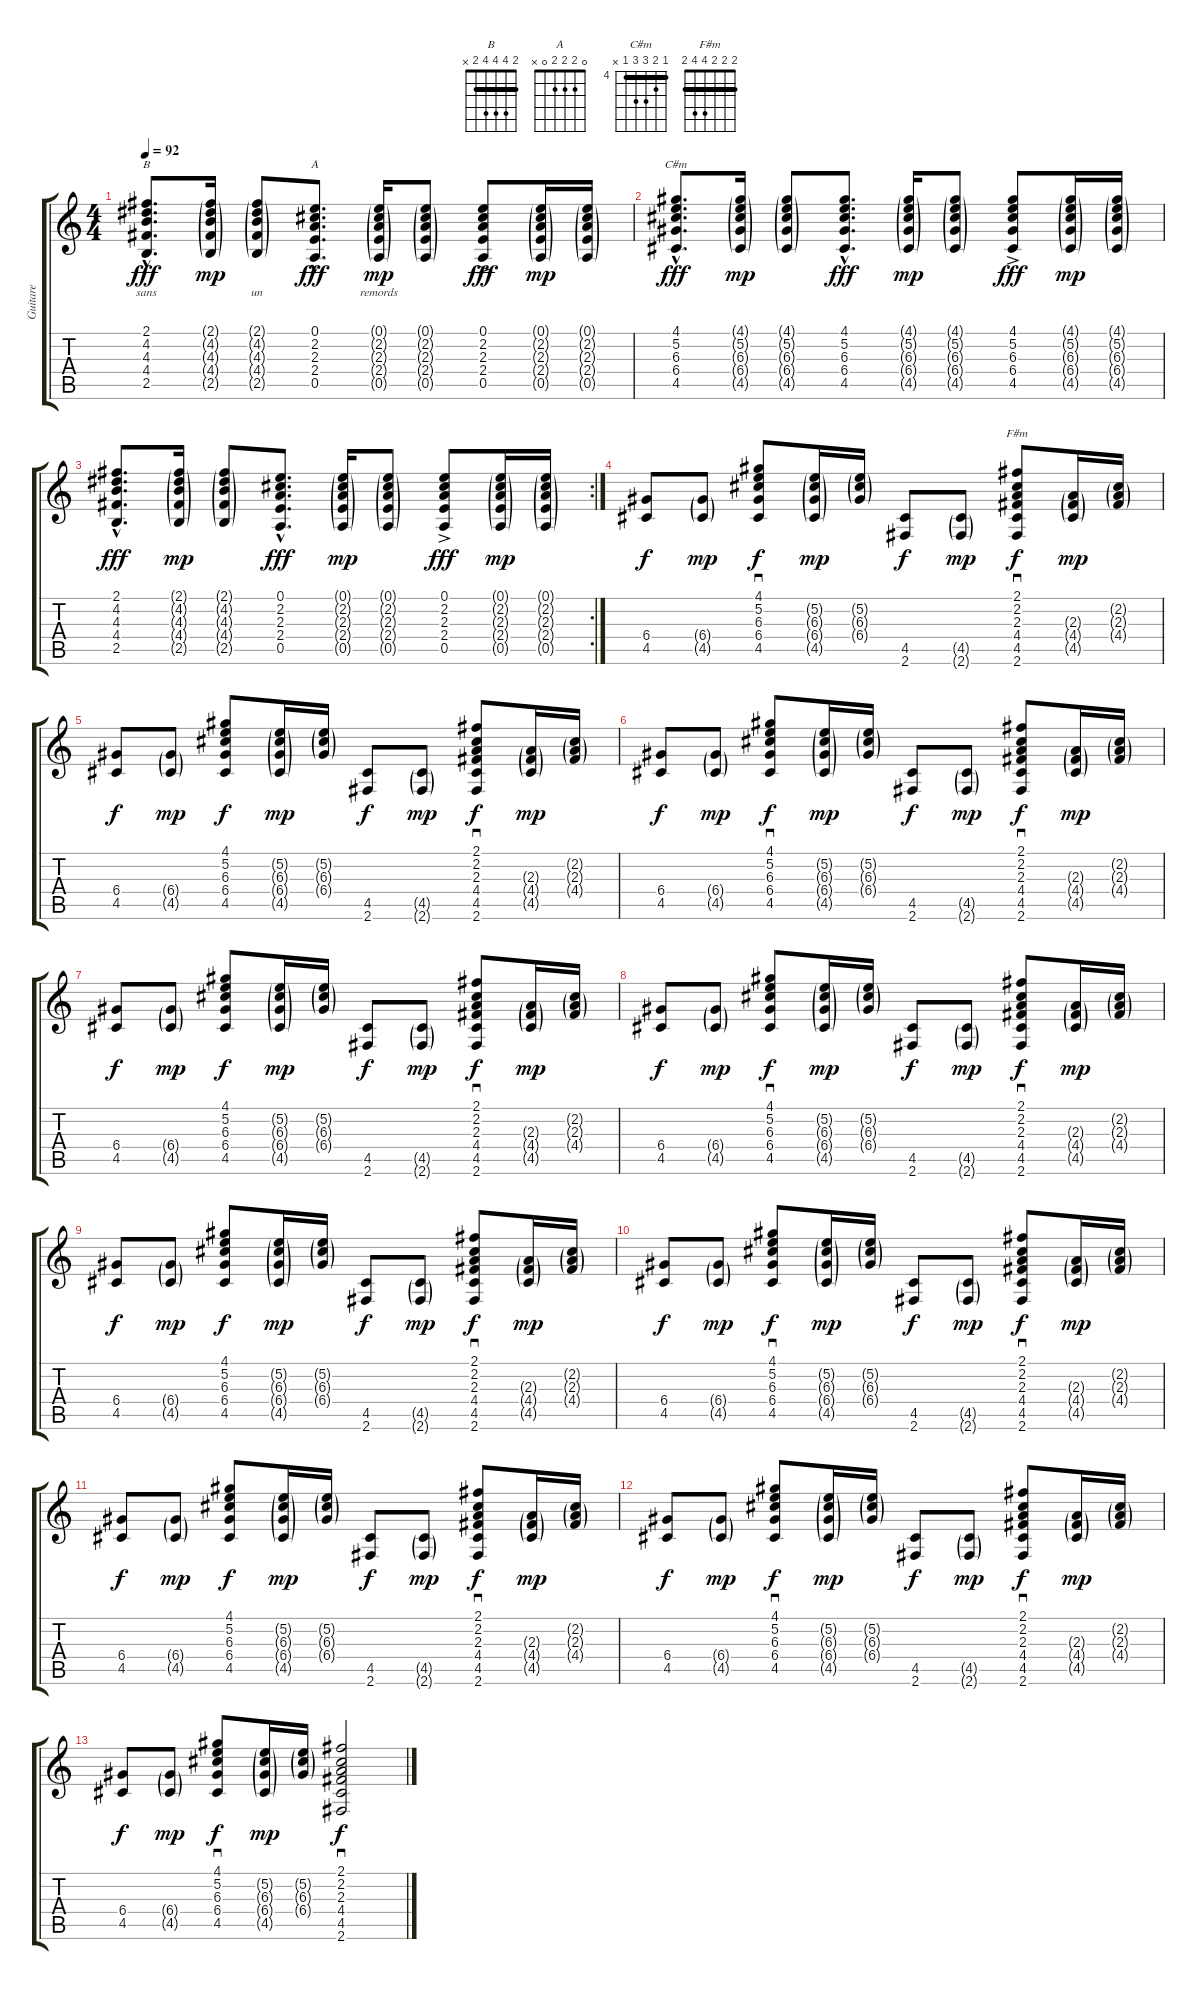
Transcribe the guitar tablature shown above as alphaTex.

\track ("Guitare" "Guitare") {instrument acousticguitarnylon}
\staff {score tabs}
\tuning (E4 B3 G3 D3 A2 E2) {hide}
\chord ("B" 2 4 4 4 2 x) {barre 2}
\chord ("A" 0 2 2 2 0 x)
\chord ("C#m" 4 5 6 6 4 x) {firstfret 4 barre 4}
\chord ("F#m" 2 2 2 4 4 2) {barre 2}
\ts (4 4)
\tempo 92
\clef g2
\ks c
(2.1{hac} 4.2{hac} 4.3{hac} 4.4{hac} 2.5{hac}).8{d ch "B" lyrics (0 "sans") lyrics (1 "") lyrics (2 "") lyrics (3 "") lyrics (4 "") dy fff} (2.1{g} 4.2{g} 4.3{g} 4.4{g} 2.5{g}).16{lyrics (0 "") lyrics (1 "") lyrics (2 "") lyrics (3 "") lyrics (4 "") dy mp} (2.1{g} 4.2{g} 4.3{g} 4.4{g} 2.5{g}).8{lyrics (0 "un") lyrics (1 "") lyrics (2 "") lyrics (3 "") lyrics (4 "")} (0.1{hac} 2.2{hac} 2.3{hac} 2.4{hac} 0.5{hac}).8{d ch "A" lyrics (0 "") lyrics (1 "") lyrics (2 "") lyrics (3 "") lyrics (4 "") dy fff} (0.1{g} 2.2{g} 2.3{g} 2.4{g} 0.5{g}).16{lyrics (0 "remords") lyrics (1 "") lyrics (2 "") lyrics (3 "") lyrics (4 "") dy mp} (0.1{g} 2.2{g} 2.3{g} 2.4{g} 0.5{g}).8 (0.1{ac} 2.2 2.3 2.4 0.5).8{dy fff} (0.1{g} 2.2{g} 2.3{g} 2.4{g} 0.5{g}).16{dy mp} (0.1{g} 2.2{g} 2.3{g} 2.4{g} 0.5{g}).16 |
(4.1{hac} 5.2{hac} 6.3{hac} 6.4{hac} 4.5{hac}).8{d ch "C#m" dy fff} (4.1{g} 5.2{g} 6.3{g} 6.4{g} 4.5{g}).16{dy mp} (4.1{g} 5.2{g} 6.3{g} 6.4{g} 4.5{g}).8 (4.1{hac} 5.2{hac} 6.3{hac} 6.4{hac} 4.5{hac}).8{d dy fff} (4.1{g} 5.2{g} 6.3{g} 6.4{g} 4.5{g}).16{dy mp} (4.1{g} 5.2{g} 6.3{g} 6.4{g} 4.5{g}).8 (4.1{ac} 5.2 6.3 6.4 4.5).8{dy fff} (4.1{g} 5.2{g} 6.3{g} 6.4{g} 4.5{g}).16{dy mp} (4.1{g} 5.2{g} 6.3{g} 6.4{g} 4.5{g}).16 |
\rc 2
(2.1{hac} 4.2{hac} 4.3{hac} 4.4{hac} 2.5{hac}).8{d dy fff} (2.1{g} 4.2{g} 4.3{g} 4.4{g} 2.5{g}).16{dy mp} (2.1{g} 4.2{g} 4.3{g} 4.4{g} 2.5{g}).8 (0.1{hac} 2.2{hac} 2.3{hac} 2.4{hac} 0.5{hac}).8{d dy fff} (0.1{g} 2.2{g} 2.3{g} 2.4{g} 0.5{g}).16{dy mp} (0.1{g} 2.2{g} 2.3{g} 2.4{g} 0.5{g}).8 (0.1{ac} 2.2 2.3 2.4 0.5).8{dy fff} (0.1{g} 2.2{g} 2.3{g} 2.4{g} 0.5{g}).16{dy mp} (0.1{g} 2.2{g} 2.3{g} 2.4{g} 0.5{g}).16 |
(6.4 4.5).8{dy f} (6.4{g} 4.5{g}).8{dy mp} (4.1 5.2 6.3 6.4 4.5).8{sd dy f} (5.2{g} 6.3{g} 6.4{g} 4.5{g}).16{dy mp} (5.2{g} 6.3{g} 6.4{g}).16 (4.5 2.6).8{dy f} (4.5{g} 2.6{g}).8{dy mp} (2.1 2.2 2.3 4.4 4.5 2.6).8{sd ch "F#m" dy f} (2.3{g} 4.4{g} 4.5{g}).16{dy mp} (2.2{g} 2.3{g} 4.4{g}).16 |
(6.4 4.5).8{dy f} (6.4{g} 4.5{g}).8{dy mp} (4.1 5.2 6.3 6.4 4.5).8{dy f} (5.2{g} 6.3{g} 6.4{g} 4.5{g}).16{dy mp} (5.2{g} 6.3{g} 6.4{g}).16 (4.5 2.6).8{dy f} (4.5{g} 2.6{g}).8{dy mp} (2.1 2.2 2.3 4.4 4.5 2.6).8{sd dy f} (2.3{g} 4.4{g} 4.5{g}).16{dy mp} (2.2{g} 2.3{g} 4.4{g}).16 |
(6.4 4.5).8{dy f} (6.4{g} 4.5{g}).8{dy mp} (4.1 5.2 6.3 6.4 4.5).8{sd dy f} (5.2{g} 6.3{g} 6.4{g} 4.5{g}).16{dy mp} (5.2{g} 6.3{g} 6.4{g}).16 (4.5 2.6).8{dy f} (4.5{g} 2.6{g}).8{dy mp} (2.1 2.2 2.3 4.4 4.5 2.6).8{sd dy f} (2.3{g} 4.4{g} 4.5{g}).16{dy mp} (2.2{g} 2.3{g} 4.4{g}).16 |
(6.4 4.5).8{dy f} (6.4{g} 4.5{g}).8{dy mp} (4.1 5.2 6.3 6.4 4.5).8{dy f} (5.2{g} 6.3{g} 6.4{g} 4.5{g}).16{dy mp} (5.2{g} 6.3{g} 6.4{g}).16 (4.5 2.6).8{dy f} (4.5{g} 2.6{g}).8{dy mp} (2.1 2.2 2.3 4.4 4.5 2.6).8{sd dy f} (2.3{g} 4.4{g} 4.5{g}).16{dy mp} (2.2{g} 2.3{g} 4.4{g}).16 |
(6.4 4.5).8{dy f} (6.4{g} 4.5{g}).8{dy mp} (4.1 5.2 6.3 6.4 4.5).8{sd dy f} (5.2{g} 6.3{g} 6.4{g} 4.5{g}).16{dy mp} (5.2{g} 6.3{g} 6.4{g}).16 (4.5 2.6).8{dy f} (4.5{g} 2.6{g}).8{dy mp} (2.1 2.2 2.3 4.4 4.5 2.6).8{sd dy f} (2.3{g} 4.4{g} 4.5{g}).16{dy mp} (2.2{g} 2.3{g} 4.4{g}).16 |
(6.4 4.5).8{dy f} (6.4{g} 4.5{g}).8{dy mp} (4.1 5.2 6.3 6.4 4.5).8{dy f} (5.2{g} 6.3{g} 6.4{g} 4.5{g}).16{dy mp} (5.2{g} 6.3{g} 6.4{g}).16 (4.5 2.6).8{dy f} (4.5{g} 2.6{g}).8{dy mp} (2.1 2.2 2.3 4.4 4.5 2.6).8{sd dy f} (2.3{g} 4.4{g} 4.5{g}).16{dy mp} (2.2{g} 2.3{g} 4.4{g}).16 |
(6.4 4.5).8{dy f} (6.4{g} 4.5{g}).8{dy mp} (4.1 5.2 6.3 6.4 4.5).8{sd dy f} (5.2{g} 6.3{g} 6.4{g} 4.5{g}).16{dy mp} (5.2{g} 6.3{g} 6.4{g}).16 (4.5 2.6).8{dy f} (4.5{g} 2.6{g}).8{dy mp} (2.1 2.2 2.3 4.4 4.5 2.6).8{sd dy f} (2.3{g} 4.4{g} 4.5{g}).16{dy mp} (2.2{g} 2.3{g} 4.4{g}).16 |
(6.4 4.5).8{dy f} (6.4{g} 4.5{g}).8{dy mp} (4.1 5.2 6.3 6.4 4.5).8{dy f} (5.2{g} 6.3{g} 6.4{g} 4.5{g}).16{dy mp} (5.2{g} 6.3{g} 6.4{g}).16 (4.5 2.6).8{dy f} (4.5{g} 2.6{g}).8{dy mp} (2.1 2.2 2.3 4.4 4.5 2.6).8{sd dy f} (2.3{g} 4.4{g} 4.5{g}).16{dy mp} (2.2{g} 2.3{g} 4.4{g}).16 |
(6.4 4.5).8{dy f} (6.4{g} 4.5{g}).8{dy mp} (4.1 5.2 6.3 6.4 4.5).8{sd dy f} (5.2{g} 6.3{g} 6.4{g} 4.5{g}).16{dy mp} (5.2{g} 6.3{g} 6.4{g}).16 (4.5 2.6).8{dy f} (4.5{g} 2.6{g}).8{dy mp} (2.1 2.2 2.3 4.4 4.5 2.6).8{sd dy f} (2.3{g} 4.4{g} 4.5{g}).16{dy mp} (2.2{g} 2.3{g} 4.4{g}).16 |
(6.4 4.5).8{dy f} (6.4{g} 4.5{g}).8{dy mp} (4.1 5.2 6.3 6.4 4.5).8{sd dy f} (5.2{g} 6.3{g} 6.4{g} 4.5{g}).16{dy mp} (5.2{g} 6.3{g} 6.4{g}).16 (2.1 2.2 2.3 4.4 4.5 2.6).2{sd dy f}
